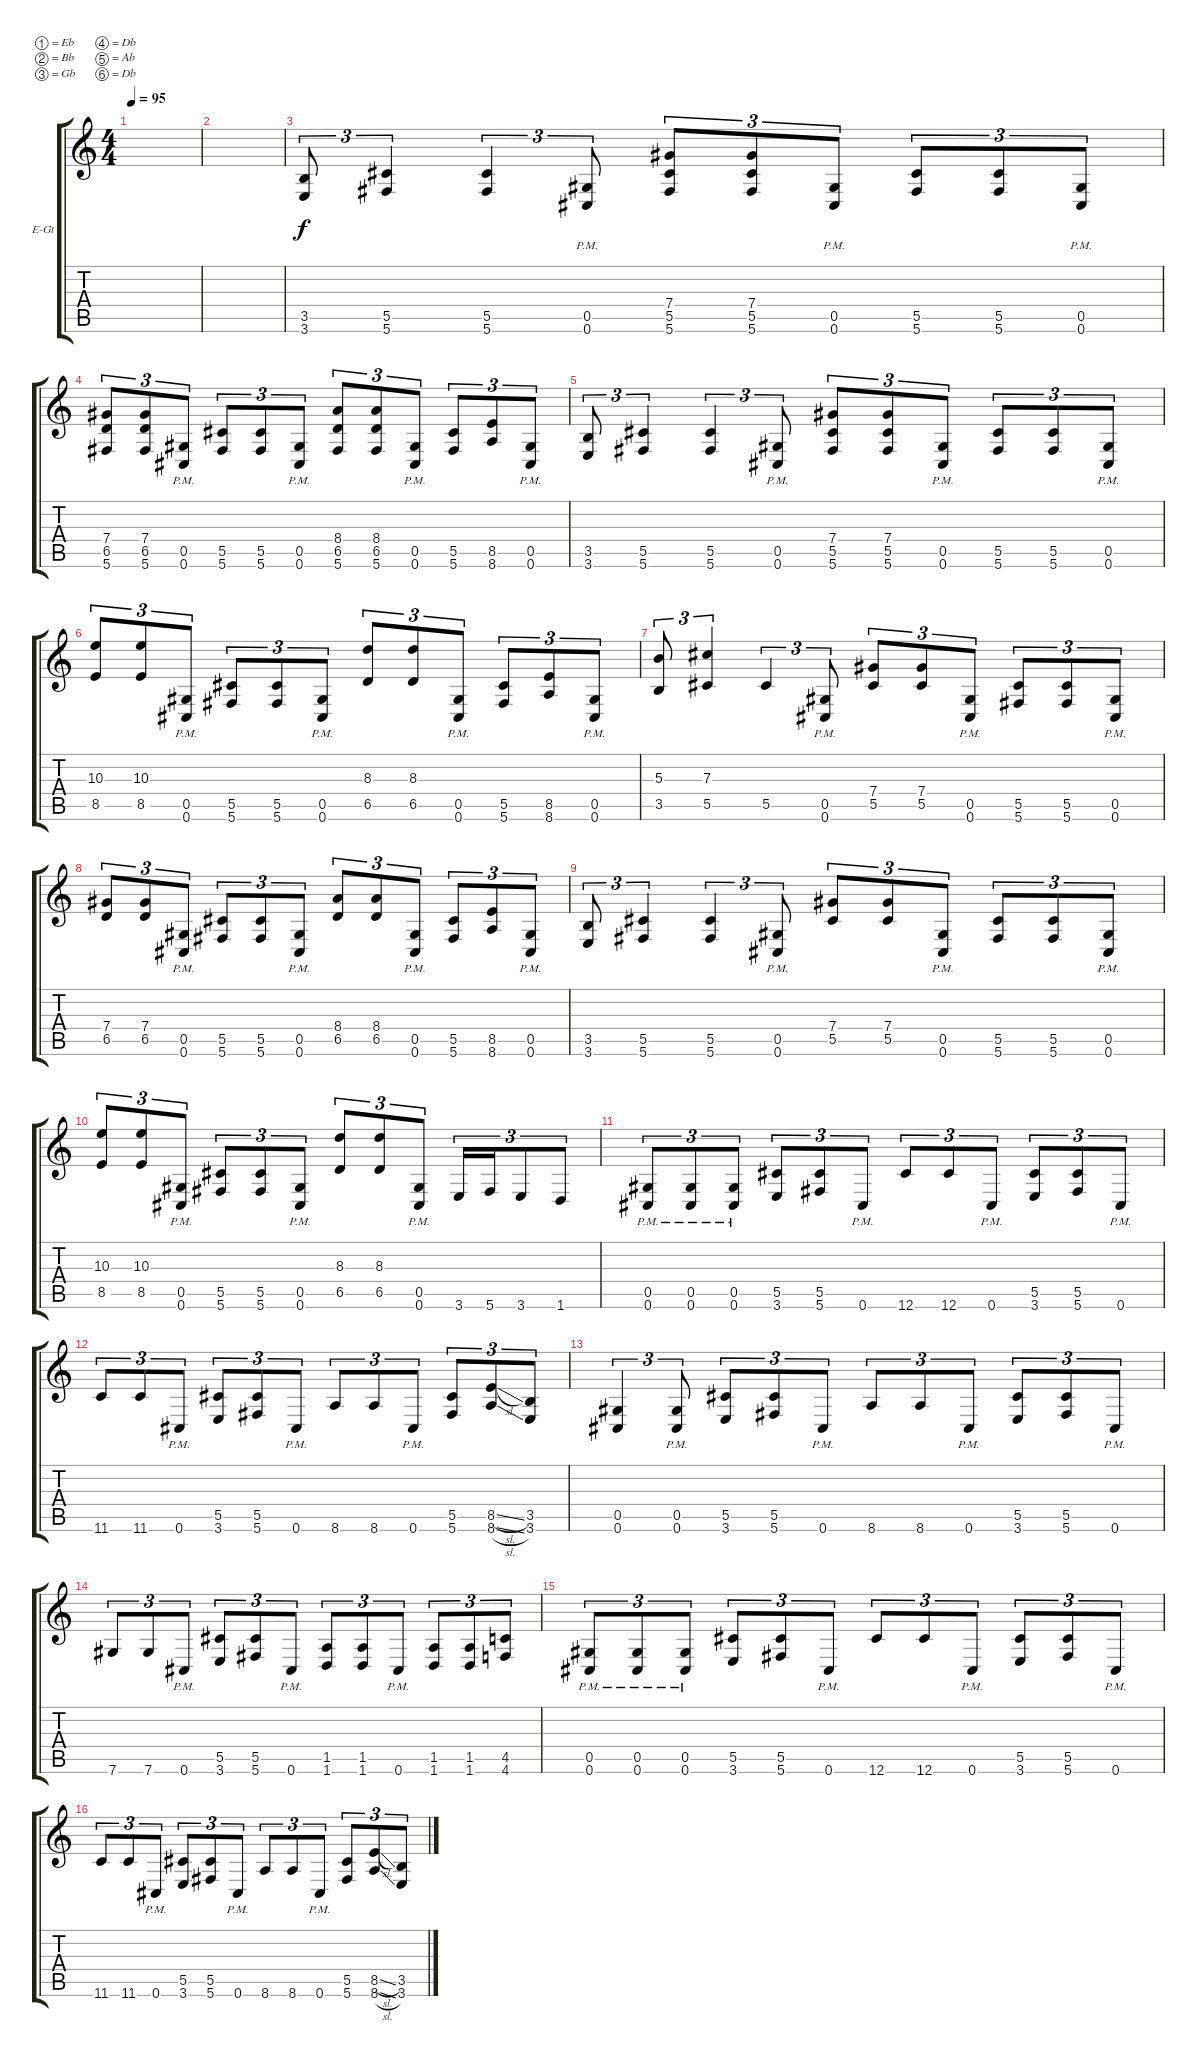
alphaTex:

\defaultSystemsLayout 4
\bracketExtendMode groupsimilarinstruments
\firstSystemTrackNameOrientation horizontal
\otherSystemsTrackNameOrientation horizontal
\track ("Electric Guitar" "E-Gt") {instrument distortionguitar}
\staff {score tabs}
\tuning (Eb4 Bb3 Gb3 Db3 Ab2 Db2)
\ts (4 4)
\tempo 95
\clef g2
\ks c
|
|
(3.6 3.5).8{tu (3 2)} (5.6 5.5).4{tu (3 2)} (5.6 5.5).4{tu (3 2)} (0.6{pm} 0.5{pm}).8{tu (3 2)} (5.5 7.4 5.6).8{tu (3 2)} (5.5 7.4 5.6).8{tu (3 2)} (0.6{pm} 0.5{pm}).8{tu (3 2)} (5.5 5.6).8{tu (3 2)} (5.6 5.5).8{tu (3 2)} (0.5{pm} 0.6{pm}).8{tu (3 2)} |
(6.5 7.4 5.6).8{tu (3 2)} (6.5 7.4 5.6).8{tu (3 2)} (0.6{pm} 0.5{pm}).8{tu (3 2)} (5.5 5.6).8{tu (3 2)} (5.6 5.5).8{tu (3 2)} (0.5{pm} 0.6{pm}).8{tu (3 2)} (6.5 8.4 5.6).8{tu (3 2)} (6.5 8.4 5.6).8{tu (3 2)} (0.6{pm} 0.5{pm}).8{tu (3 2)} (5.6 5.5).8{tu (3 2)} (8.6 8.5).8{tu (3 2)} (0.6{pm} 0.5{pm}).8{tu (3 2)} |
(3.6 3.5).8{tu (3 2)} (5.6 5.5).4{tu (3 2)} (5.6 5.5).4{tu (3 2)} (0.6{pm} 0.5{pm}).8{tu (3 2)} (5.5 7.4 5.6).8{tu (3 2)} (5.5 7.4 5.6).8{tu (3 2)} (0.6{pm} 0.5{pm}).8{tu (3 2)} (5.5 5.6).8{tu (3 2)} (5.6 5.5).8{tu (3 2)} (0.5{pm} 0.6{pm}).8{tu (3 2)} |
(8.5 10.3).8{tu (3 2)} (8.5 10.3).8{tu (3 2)} (0.6{pm} 0.5{pm}).8{tu (3 2)} (5.5 5.6).8{tu (3 2)} (5.6 5.5).8{tu (3 2)} (0.5{pm} 0.6{pm}).8{tu (3 2)} (6.5 8.3).8{tu (3 2)} (6.5 8.3).8{tu (3 2)} (0.6{pm} 0.5{pm}).8{tu (3 2)} (5.6 5.5).8{tu (3 2)} (8.6 8.5).8{tu (3 2)} (0.6{pm} 0.5{pm}).8{tu (3 2)} |
(3.5 5.3).8{tu (3 2)} (5.5 7.3).4{tu (3 2)} 5.5.4{tu (3 2)} (0.6{pm} 0.5{pm}).8{tu (3 2)} (5.5 7.4).8{tu (3 2)} (5.5 7.4).8{tu (3 2)} (0.6{pm} 0.5{pm}).8{tu (3 2)} (5.5 5.6).8{tu (3 2)} (5.6 5.5).8{tu (3 2)} (0.5{pm} 0.6{pm}).8{tu (3 2)} |
(6.5 7.4).8{tu (3 2)} (6.5 7.4).8{tu (3 2)} (0.6{pm} 0.5{pm}).8{tu (3 2)} (5.5 5.6).8{tu (3 2)} (5.6 5.5).8{tu (3 2)} (0.5{pm} 0.6{pm}).8{tu (3 2)} (6.5 8.4).8{tu (3 2)} (6.5 8.4).8{tu (3 2)} (0.6{pm} 0.5{pm}).8{tu (3 2)} (5.6 5.5).8{tu (3 2)} (8.6 8.5).8{tu (3 2)} (0.6{pm} 0.5{pm}).8{tu (3 2)} |
(3.6 3.5).8{tu (3 2)} (5.6 5.5).4{tu (3 2)} (5.6 5.5).4{tu (3 2)} (0.6{pm} 0.5{pm}).8{tu (3 2)} (5.5 7.4).8{tu (3 2)} (5.5 7.4).8{tu (3 2)} (0.6{pm} 0.5{pm}).8{tu (3 2)} (5.5 5.6).8{tu (3 2)} (5.6 5.5).8{tu (3 2)} (0.5{pm} 0.6{pm}).8{tu (3 2)} |
(8.5 10.3).8{tu (3 2)} (8.5 10.3).8{tu (3 2)} (0.6{pm} 0.5{pm}).8{tu (3 2)} (5.5 5.6).8{tu (3 2)} (5.6 5.5).8{tu (3 2)} (0.5{pm} 0.6{pm}).8{tu (3 2)} (6.5 8.3).8{tu (3 2)} (6.5 8.3).8{tu (3 2)} (0.6{pm} 0.5{pm}).8{tu (3 2)} 3.6.16{tu (3 2)} 5.6.16{tu (3 2)} 3.6.8{tu (3 2)} 1.6.8{tu (3 2)} |
(0.6{pm} 0.5{pm}).8{tu (3 2)} (0.5{pm} 0.6{pm}).8{tu (3 2)} (0.6{pm} 0.5{pm}).8{tu (3 2)} (3.6 5.5).8{tu (3 2)} (5.6 5.5).8{tu (3 2)} 0.6{pm}.8{tu (3 2)} 12.6.8{tu (3 2)} 12.6.8{tu (3 2)} 0.6{pm}.8{tu (3 2)} (3.6 5.5).8{tu (3 2)} (5.5 5.6).8{tu (3 2)} 0.6{pm}.8{tu (3 2)} |
11.6.8{tu (3 2)} 11.6.8{tu (3 2)} 0.6{pm}.8{tu (3 2)} (3.6 5.5).8{tu (3 2)} (5.6 5.5).8{tu (3 2)} 0.6{pm}.8{tu (3 2)} 8.6.8{tu (3 2)} 8.6.8{tu (3 2)} 0.6{pm}.8{tu (3 2)} (5.6 5.5).8{tu (3 2)} (8.6{sl} 8.5{sl}).8{tu (3 2)} (3.6 3.5).8{tu (3 2)} |
(0.6 0.5).4{tu (3 2)} (0.5{pm} 0.6{pm}).8{tu (3 2)} (3.6 5.5).8{tu (3 2)} (5.6 5.5).8{tu (3 2)} 0.6{pm}.8{tu (3 2)} 8.6.8{tu (3 2)} 8.6.8{tu (3 2)} 0.6{pm}.8{tu (3 2)} (3.6 5.5).8{tu (3 2)} (5.5 5.6).8{tu (3 2)} 0.6{pm}.8{tu (3 2)} |
7.6.8{tu (3 2)} 7.6.8{tu (3 2)} 0.6{pm}.8{tu (3 2)} (3.6 5.5).8{tu (3 2)} (5.6 5.5).8{tu (3 2)} 0.6{pm}.8{tu (3 2)} (1.6 1.5).8{tu (3 2)} (1.6 1.5).8{tu (3 2)} 0.6{pm}.8{tu (3 2)} (1.6 1.5).8{tu (3 2)} (1.6 1.5).8{tu (3 2)} (4.6 4.5).8{tu (3 2)} |
(0.6{pm} 0.5{pm}).8{tu (3 2)} (0.5{pm} 0.6{pm}).8{tu (3 2)} (0.6{pm} 0.5{pm}).8{tu (3 2)} (3.6 5.5).8{tu (3 2)} (5.6 5.5).8{tu (3 2)} 0.6{pm}.8{tu (3 2)} 12.6.8{tu (3 2)} 12.6.8{tu (3 2)} 0.6{pm}.8{tu (3 2)} (3.6 5.5).8{tu (3 2)} (5.5 5.6).8{tu (3 2)} 0.6{pm}.8{tu (3 2)} |
11.6.8{tu (3 2)} 11.6.8{tu (3 2)} 0.6{pm}.8{tu (3 2)} (3.6 5.5).8{tu (3 2)} (5.6 5.5).8{tu (3 2)} 0.6{pm}.8{tu (3 2)} 8.6.8{tu (3 2)} 8.6.8{tu (3 2)} 0.6{pm}.8{tu (3 2)} (5.6 5.5).8{tu (3 2)} (8.6{sl} 8.5{sl}).8{tu (3 2)} (3.6 3.5).8{tu (3 2)}
